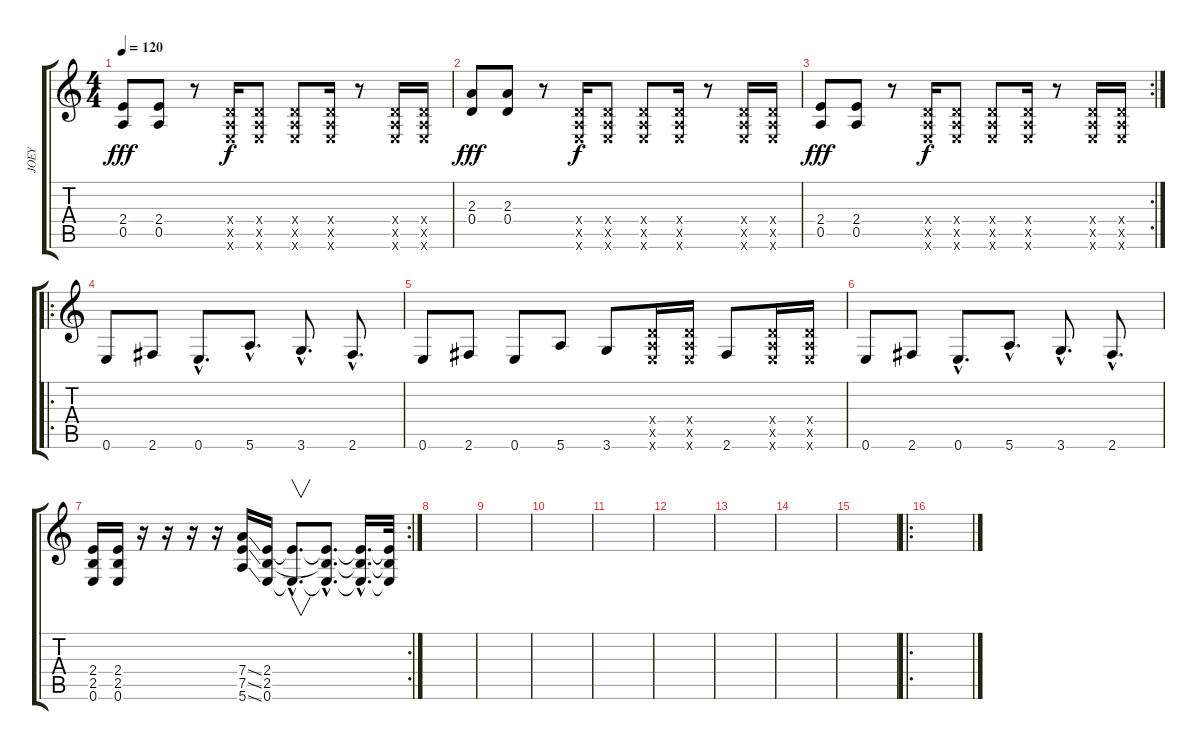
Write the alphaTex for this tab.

\track ("JOEY" "JOEY") {instrument distortionguitar}
\staff {score tabs}
\tuning (E4 B3 G3 D3 A2 E2) {hide}
\ts (4 4)
\tempo 120
\clef g2
\ks c
(2.4 0.5).8{dy fff} (2.4 0.5).8 r.8 (0.4{x} 0.5{x} 0.6{x}).16{dy f} (0.4{x} 0.5{x} 0.6{x}).8 (0.4{x} 0.5{x} 0.6{x}).8 (0.4{x} 0.5{x} 0.6{x}).16 r.8 (0.4{x} 0.5{x} 0.6{x}).16 (0.4{x} 0.5{x} 0.6{x}).16 |
(2.3 0.4).8{dy fff} (2.3 0.4).8 r.8 (0.4{x} 0.5{x} 0.6{x}).16{dy f} (0.4{x} 0.5{x} 0.6{x}).8 (0.4{x} 0.5{x} 0.6{x}).8 (0.4{x} 0.5{x} 0.6{x}).16 r.8 (0.4{x} 0.5{x} 0.6{x}).16 (0.4{x} 0.5{x} 0.6{x}).16 |
\rc 2
(2.4 0.5).8{dy fff} (2.4 0.5).8 r.8 (0.4{x} 0.5{x} 0.6{x}).16{dy f} (0.4{x} 0.5{x} 0.6{x}).8 (0.4{x} 0.5{x} 0.6{x}).8 (0.4{x} 0.5{x} 0.6{x}).16 r.8 (0.4{x} 0.5{x} 0.6{x}).16 (0.4{x} 0.5{x} 0.6{x}).16 |
\ro
0.6.8{volume 16 balance 8 instrument distortionguitar} 2.6.8 0.6{hac}.8{d} 5.6{hac}.8{d} 3.6{hac}.8{d} 2.6{hac}.8{d} |
0.6.8 2.6.8 0.6.8 5.6.8 3.6.8 (0.4{x} 0.5{x} 0.6{x}).16 (0.4{x} 0.5{x} 0.6{x}).16 2.6.8 (0.4{x} 0.5{x} 0.6{x}).16 (0.4{x} 0.5{x} 0.6{x}).16 |
0.6.8 2.6.8 0.6{hac}.8{d} 5.6{hac}.8{d} 3.6{hac}.8{d} 2.6{hac}.8{d} |
\rc 2
(2.4 2.5 0.6).16 (2.4 2.5 0.6).16 r.16 r.16 r.16 r.16 (7.4{ss} 7.5{ss} 5.6{ss}).16 (2.4 2.5 0.6).16 (2.4{hac t} 0.6{hac t}).8{v d} (2.4{hac t} 2.5{hac t} 0.6{hac t}).8{d} (2.4{hac t} 2.5{hac t} 0.6{hac t}).16{d} (2.4{t} 2.5{t} 0.6{t}).32 |
|
|
|
|
|
|
|
|
\ro
